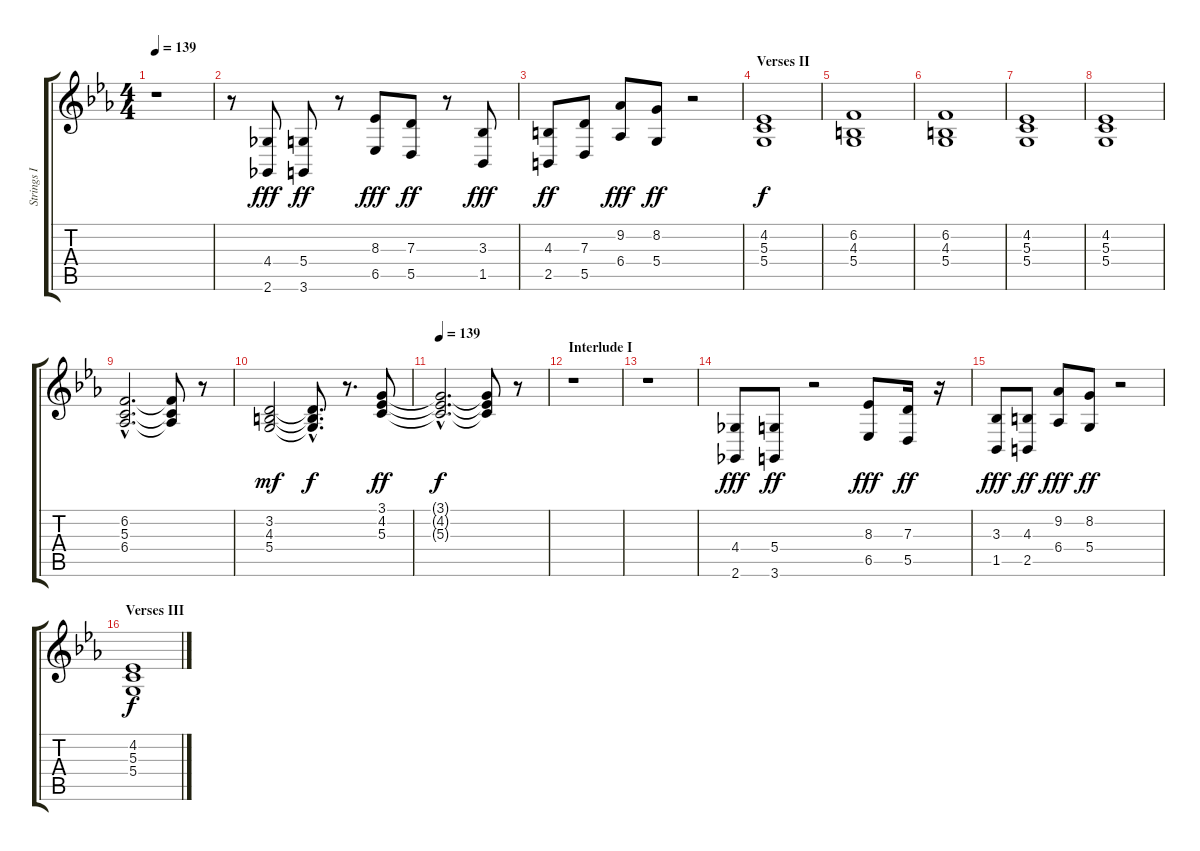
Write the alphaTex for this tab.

\track ("Strings I" "Strings I") {instrument synthstrings1}
\staff {score tabs}
\tuning (E4 B3 G3 D3 A2 E2) {hide}
\ts (4 4)
\tempo 139
\clef g2
\ks cminor
r.1{dy f} |
r.8 (4.4 2.6).8{dy fff} (5.4 3.6).8{dy ff} r.8 (8.3 6.5).8{dy fff} (7.3 5.5).8{dy ff} r.8 (3.3 1.5).8{dy fff} |
(4.3 2.5).8{dy ff} (7.3 5.5).8 (9.2 6.4).8{dy fff} (8.2 5.4).8{dy ff} r.2 |
\section ("" "Verses II")
(4.2 5.3 5.4).1{dy f} |
(6.2 4.3 5.4).1 |
(6.2 4.3 5.4).1 |
(4.2 5.3 5.4).1 |
(4.2 5.3 5.4).1 |
(6.2{hac} 5.3{hac} 6.4{hac}).2{d} (6.2{t} 5.3{t} 6.4{t}).8 r.8 |
(3.2 4.3 5.4).2{dy mf} (3.2{hac t} 4.3{hac t} 5.4{hac t}).8{d dy f} r.8{d} (3.1 4.2 5.3).8{dy ff} |
\tempo 139
(3.1{hac t} 4.2{hac t} 5.3{hac t}).2{d dy f} (3.1{t} 4.2{t} 5.3{t}).8 r.8 |
\section ("" "Interlude I")
r.1 |
r.1 |
(4.4 2.6).8{dy fff} (5.4 3.6).8{dy ff} r.2 (8.3 6.5).8{dy fff} (7.3 5.5).16{dy ff} r.16 |
(3.3 1.5).8{dy fff} (4.3 2.5).8{dy ff} (9.2 6.4).8{dy fff} (8.2 5.4).8{dy ff} r.2 |
\section ("" "Verses III")
(4.2 5.3 5.4).1{dy f}
